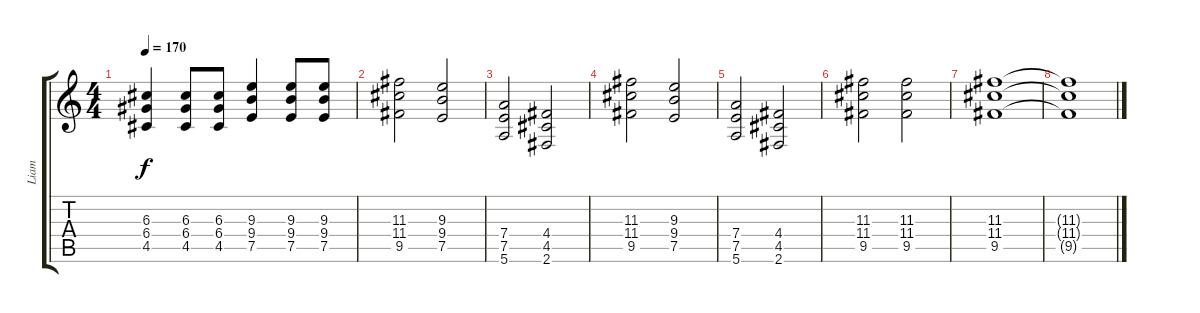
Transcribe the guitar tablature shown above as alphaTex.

\track ("Liam" "Liam") {mute instrument distortionguitar}
\staff {score tabs}
\tuning (E4 B3 G3 D3 A2 E2) {hide}
\ts (4 4)
\tempo 170
\clef g2
\ks c
(6.3 6.4 4.5).4{dy f} (6.3 6.4 4.5).8 (6.3 6.4 4.5).8 (9.3 9.4 7.5).4 (9.3 9.4 7.5).8 (9.3 9.4 7.5).8 |
(11.3 11.4 9.5).2 (9.3 9.4 7.5).2 |
(7.4 7.5 5.6).2 (4.4 4.5 2.6).2 |
(11.3 11.4 9.5).2 (9.3 9.4 7.5).2 |
(7.4 7.5 5.6).2 (4.4 4.5 2.6).2 |
(11.3 11.4 9.5).2 (11.3 11.4 9.5).2 |
(11.3 11.4 9.5).1 |
(11.3{t} 11.4{t} 9.5{t}).1
